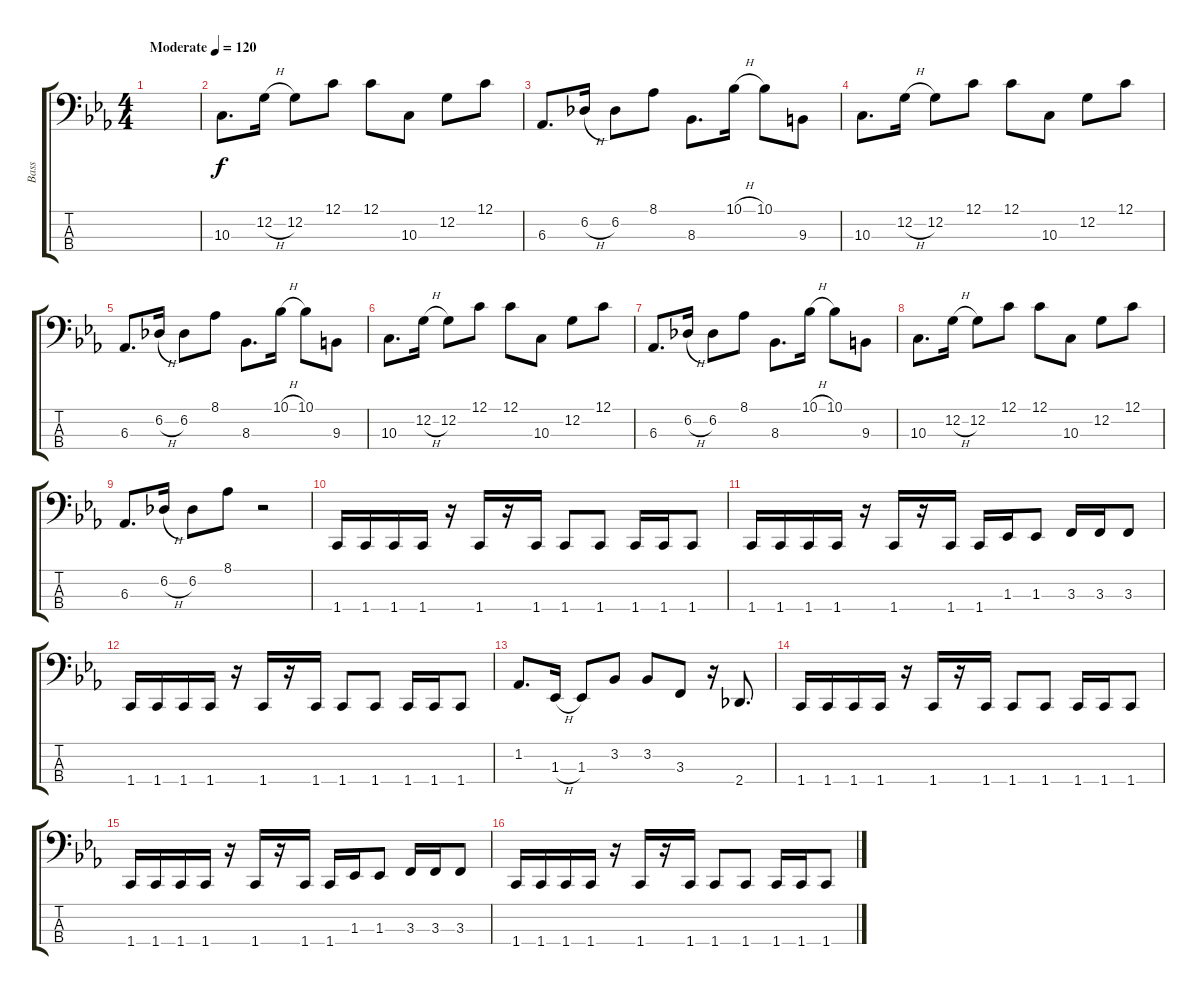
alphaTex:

\track ("Bass" "Bass") {instrument electricbasspick}
\staff {score tabs}
\tuning (C2 G1 D1 B0) {hide}
\ts (4 4)
\tempo (120 "Moderate")
\clef f4
\ks eb
|
10.3.8{d} 12.2{h}.16 12.2.8 12.1.8 12.1.8 10.3.8 12.2.8 12.1.8 |
6.3.8{d} 6.2{h}.16 6.2.8 8.1.8 8.3.8{d} 10.1{h}.16 10.1.8 9.3.8 |
10.3.8{d} 12.2{h}.16 12.2.8 12.1.8 12.1.8 10.3.8 12.2.8 12.1.8 |
6.3.8{d} 6.2{h}.16 6.2.8 8.1.8 8.3.8{d} 10.1{h}.16 10.1.8 9.3.8 |
10.3.8{d} 12.2{h}.16 12.2.8 12.1.8 12.1.8 10.3.8 12.2.8 12.1.8 |
6.3.8{d} 6.2{h}.16 6.2.8 8.1.8 8.3.8{d} 10.1{h}.16 10.1.8 9.3.8 |
10.3.8{d} 12.2{h}.16 12.2.8 12.1.8 12.1.8 10.3.8 12.2.8 12.1.8 |
6.3.8{d} 6.2{h}.16 6.2.8 8.1.8 r.2 |
1.4.16 1.4.16 1.4.16 1.4.16 r.16 1.4.16 r.16 1.4.16 1.4.8 1.4.8 1.4.16 1.4.16 1.4.8 |
1.4.16 1.4.16 1.4.16 1.4.16 r.16 1.4.16 r.16 1.4.16 1.4.16 1.3.16 1.3.8 3.3.16 3.3.16 3.3.8 |
1.4.16 1.4.16 1.4.16 1.4.16 r.16 1.4.16 r.16 1.4.16 1.4.8 1.4.8 1.4.16 1.4.16 1.4.8 |
1.2.8{d} 1.3{h}.16 1.3.8 3.2.8 3.2.8 3.3.8 r.16 2.4.8{d} |
1.4.16 1.4.16 1.4.16 1.4.16 r.16 1.4.16 r.16 1.4.16 1.4.8 1.4.8 1.4.16 1.4.16 1.4.8 |
1.4.16 1.4.16 1.4.16 1.4.16 r.16 1.4.16 r.16 1.4.16 1.4.16 1.3.16 1.3.8 3.3.16 3.3.16 3.3.8 |
1.4.16 1.4.16 1.4.16 1.4.16 r.16 1.4.16 r.16 1.4.16 1.4.8 1.4.8 1.4.16 1.4.16 1.4.8
